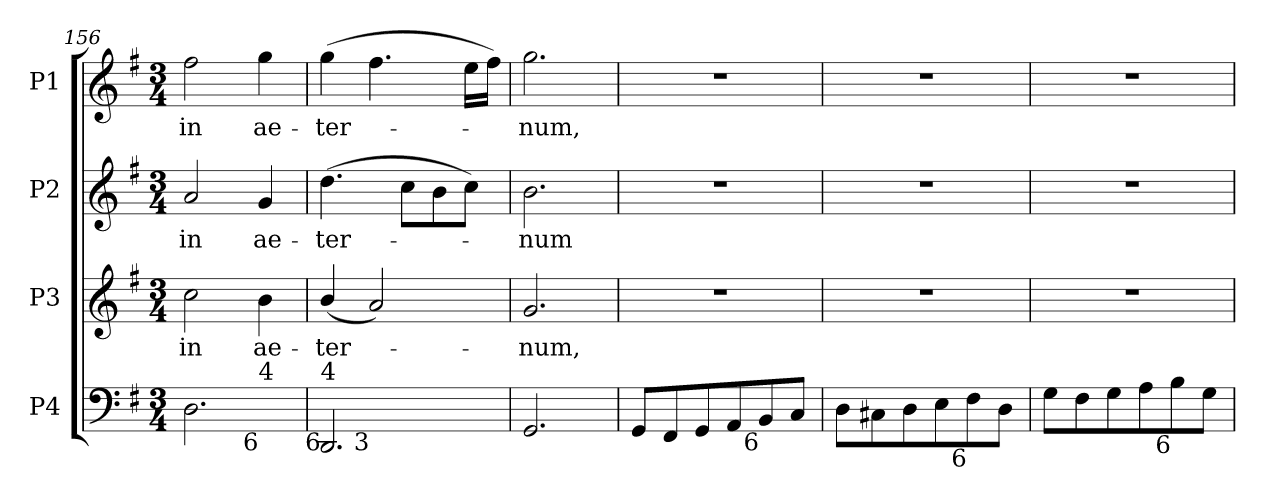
**kern	**kern	**text	**kern	**text	**kern	**text
*part4	*part3	*part3	*part2	*part2	*part1	*part1
*staff4	*staff3	*staff3	*staff2	*staff2	*staff1	*staff1
*I"P4	*I"P3	*	*I"P2	*	*I"P1	*
*clefF4	*clefG2	*	*clefG2	*	*clefG2	*
*k[f#]	*k[f#]	*	*k[f#]	*	*k[f#]	*
*G:	*G:	*	*G:	*	*G:	*
*M3/4	*M3/4	*	*M3/4	*	*M3/4	*
=156	=156	=156	=156	=156	=156	=156
!	!	!LO:LY:b:color=#000000	!	!	!	!
!	!	!	!	!LO:LY:b:color=#000000	!	!
!LO:TX:b:rj:t=7	!	!	!	!	!	!
!	!	!	!	!	!	!LO:LY:b:color=#000000
*^	*	*	*	*	*	*
2.Di\	2ryy	2cci\	in	2ai/	in	2ff#i\	in
!	!	!	!LO:LY:b:color=#000000	!	!	!	!
!	!	!	!	!	!LO:LY:b:color=#000000	!	!
!	!LO:TX:b:rj:t=6	!	!	!	!	!	!
!	!LO:TX:t=4	!	!	!	!	!	!
!	!	!	!	!	!	!	!LO:LY:b:color=#000000
.	4ryy	4bi\	ae-	4gi/	ae-	4ggi\	ae-
=157	=157	=157	=157	=157	=157	=157	=157
!	!	!	!LO:LY:b:color=#000000	!	!	!	!
!	!	!	!	!	!LO:LY:b:color=#000000	!	!
!LO:TX:b:rj:t=6	!	!	!	!	!	!	!
!LO:TX:t=4	!	!	!	!	!	!	!
!	!	!	!	!	!	!	!LO:LY:b:color=#000000
2.DDi/	4ryy	(4bi/	-ter-	(4.ddi\	-ter-	(4ggi\	-ter-
!	!LO:TX:b:rj:t=3	!	!	!	!	!	!
.	2ryy	2ai/)	.	.	.	4.ff#i\	.
.	.	.	.	8cci\L	.	.	.
.	.	.	.	8bi\	.	.	.
.	.	.	.	8cci\J)	.	16eei\LL	.
.	.	.	.	.	.	16ff#i\JJ)	.
*v	*v	*	*	*	*	*	*
=158	=158	=158	=158	=158	=158	=158
*^	*	*	*	*	*	*
!	!	!	!LO:LY:b:color=#000000	!	!	!	!
*v	*v	*	*	*	*	*	*
*^	*	*	*	*	*	*
!	!	!	!	!	!LO:LY:b:color=#000000	!	!
*v	*v	*	*	*	*	*	*
*^	*	*	*	*	*	*
!	!	!	!	!	!	!	!LO:LY:b:color=#000000
*v	*v	*	*	*	*	*	*
2.GGi/	2.gi/	-num,	2.bi\	-num	2.ggi\	-num,
!!LO:LB:g=z
=159	=159	=159	=159	=159	=159	=159
!	!LO:N:vis=1	!	!LO:N:vis=1	!	!LO:N:vis=1	!
8GGi/L	2.r	.	2.r	.	2.r	.
8FF#i/	.	.	.	.	.	.
8GGi/	.	.	.	.	.	.
8AAi/	.	.	.	.	.	.
!LO:TX:b:rj:t=6	!	!	!	!	!	!
8BBi/	.	.	.	.	.	.
8Ci/J	.	.	.	.	.	.
=160	=160	=160	=160	=160	=160	=160
!	!LO:N:vis=1	!	!LO:N:vis=1	!	!LO:N:vis=1	!
8Di\L	2.r	.	2.r	.	2.r	.
8C#Xi\	.	.	.	.	.	.
8Di\	.	.	.	.	.	.
8Ei\	.	.	.	.	.	.
!LO:TX:b:rj:t=6	!	!	!	!	!	!
8F#i\	.	.	.	.	.	.
8Di\J	.	.	.	.	.	.
=161	=161	=161	=161	=161	=161	=161
!	!LO:N:vis=1	!	!LO:N:vis=1	!	!LO:N:vis=1	!
8Gi\L	2.r	.	2.r	.	2.r	.
8F#i\	.	.	.	.	.	.
8Gi\	.	.	.	.	.	.
8Ai\	.	.	.	.	.	.
!LO:TX:b:rj:t=6	!	!	!	!	!	!
8Bi\	.	.	.	.	.	.
8Gi\J	.	.	.	.	.	.
=	=	=	=	=	=	=
*-	*-	*-	*-	*-	*-	*-
